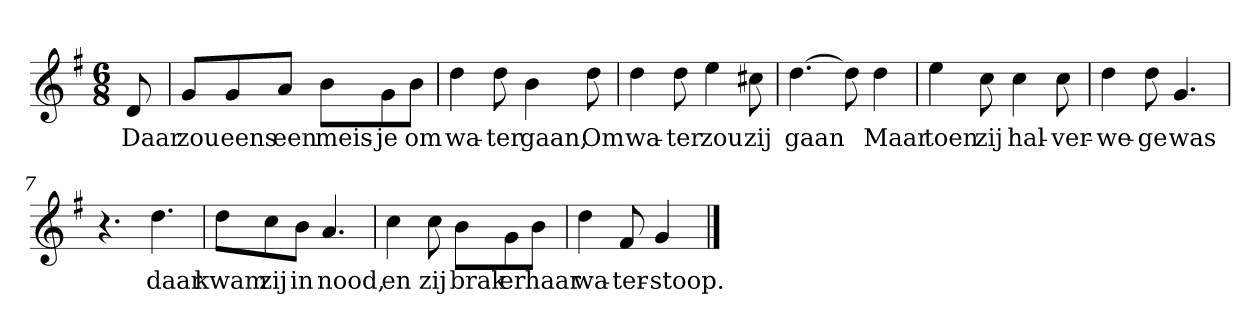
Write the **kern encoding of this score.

**kern	**text
*part1	*part1
*staff1	*staff1
*clefG2	*
*k[f#]	*
*G:	*
*M6/8	*
*MM120	*
=	=
8d	Daar
=1	=1
8g/L	zou
8g/	eens
8a/J	een
8b\L	meis-
8g\	-je
8b\J	om
=2	=2
4dd	wa-
8dd	-ter
4b	gaan,
8dd	Om
=3	=3
4dd	wa-
8dd	-ter
4ee	zou
8cc#X	zij
=4	=4
[4.dd	gaan
8dd]	.
4dd	Maar
=5	=5
4ee	toen
8cc	zij
4cc	hal-
8cc	-ver-
=6	=6
4dd	-we-
8dd	-ge
4.g	was
=7	=7
4.r	.
4.dd	daar
=8	=8
8dd\L	kwam
8cc\	zij
8b\J	in
4.a	nood,
=9	=9
4cc	en
8cc	zij
8b\L	brak
8g\	er
8b\J	haar
=10	=10
4dd	wa-
8f#	-ter-
4g	-stoop.
==	==
*-	*-
